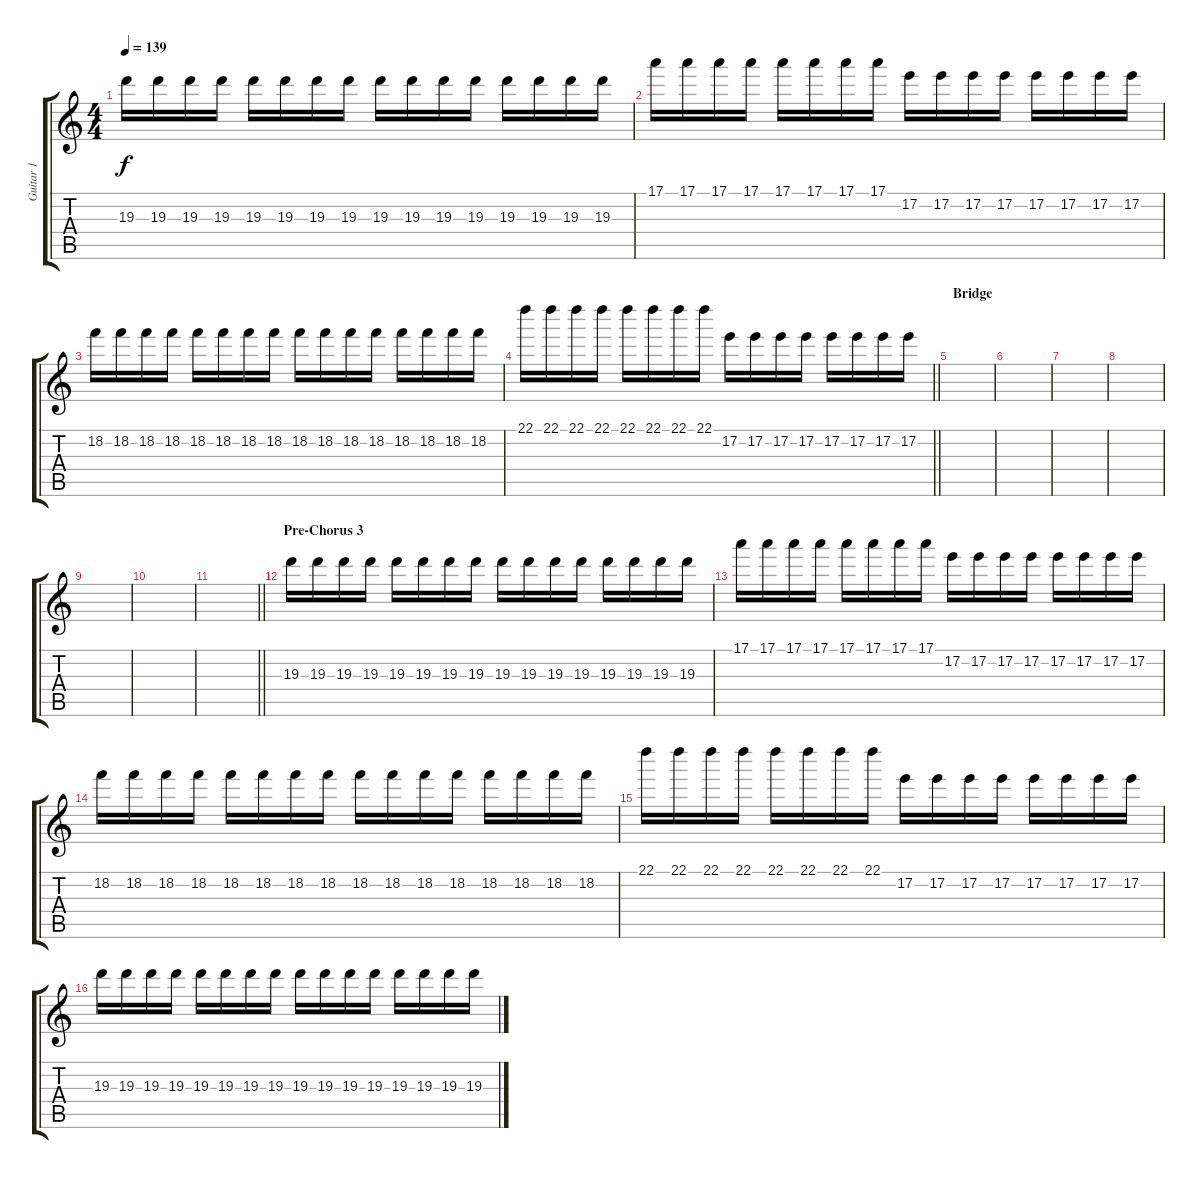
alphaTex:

\track ("Guitar 1" "Guitar 1") {instrument overdrivenguitar}
\staff {score tabs}
\tuning (E4 B3 G3 D3 A2 E2) {hide}
\ts (4 4)
\tempo 139
\clef g2
\ks c
19.3.16{dy f} 19.3.16 19.3.16 19.3.16 19.3.16 19.3.16 19.3.16 19.3.16 19.3.16 19.3.16 19.3.16 19.3.16 19.3.16 19.3.16 19.3.16 19.3.16 |
17.1.16 17.1.16 17.1.16 17.1.16 17.1.16 17.1.16 17.1.16 17.1.16 17.2.16 17.2.16 17.2.16 17.2.16 17.2.16 17.2.16 17.2.16 17.2.16 |
18.2.16 18.2.16 18.2.16 18.2.16 18.2.16 18.2.16 18.2.16 18.2.16 18.2.16 18.2.16 18.2.16 18.2.16 18.2.16 18.2.16 18.2.16 18.2.16 |
\barLineRight lightlight
22.1.16 22.1.16 22.1.16 22.1.16 22.1.16 22.1.16 22.1.16 22.1.16 17.2.16 17.2.16 17.2.16 17.2.16 17.2.16 17.2.16 17.2.16 17.2.16 |
\section ("" "Bridge")
|
|
|
|
|
|
\barLineRight lightlight
|
\section ("" "Pre-Chorus 3")
19.3.16 19.3.16 19.3.16 19.3.16 19.3.16 19.3.16 19.3.16 19.3.16 19.3.16 19.3.16 19.3.16 19.3.16 19.3.16 19.3.16 19.3.16 19.3.16 |
17.1.16 17.1.16 17.1.16 17.1.16 17.1.16 17.1.16 17.1.16 17.1.16 17.2.16 17.2.16 17.2.16 17.2.16 17.2.16 17.2.16 17.2.16 17.2.16 |
18.2.16 18.2.16 18.2.16 18.2.16 18.2.16 18.2.16 18.2.16 18.2.16 18.2.16 18.2.16 18.2.16 18.2.16 18.2.16 18.2.16 18.2.16 18.2.16 |
22.1.16 22.1.16 22.1.16 22.1.16 22.1.16 22.1.16 22.1.16 22.1.16 17.2.16 17.2.16 17.2.16 17.2.16 17.2.16 17.2.16 17.2.16 17.2.16 |
19.3.16 19.3.16 19.3.16 19.3.16 19.3.16 19.3.16 19.3.16 19.3.16 19.3.16 19.3.16 19.3.16 19.3.16 19.3.16 19.3.16 19.3.16 19.3.16
